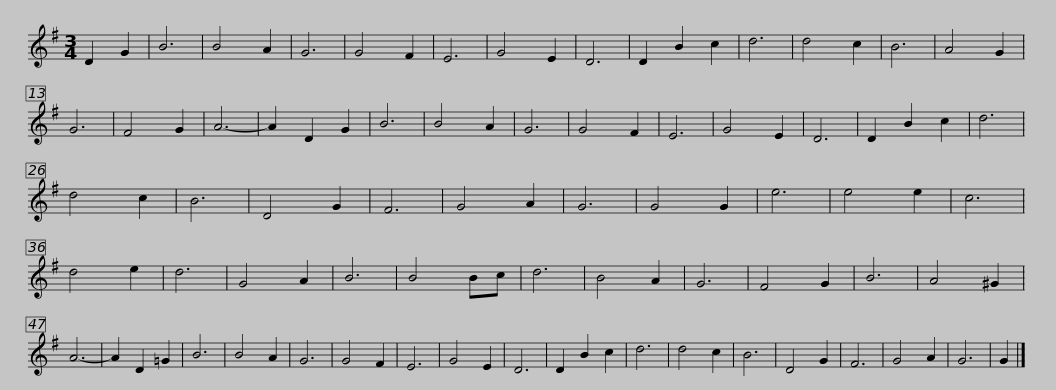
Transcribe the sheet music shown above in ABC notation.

X:1
L:1/8
M:3/4
I:linebreak $
K:G
V:1 treble
V:1
 D2 G2 | B6 | B4 A2 | G6 | G4 F2 | %5
 E6 | G4 E2 | D6 | D2 B2 c2 | d6 | %10
 d4 c2 | B6 | A4 G2 | G6 | F4 G2 | %15
 A6- | A2 D2 G2 |$ B6 | B4 A2 | G6 | %20
 G4 F2 | E6 | G4 E2 | D6 | D2 B2 c2 | %25
 d6 | d4 c2 | B6 | D4 G2 | F6 | %30
 G4 A2 | G6 | G4 G2 | e6 |$ e4 e2 | %35
 c6 | d4 e2 | d6 | G4 A2 | B6 | %40
 B4 Bc | d6 | B4 A2 | G6 | F4 G2 | %45
 B6 | A4 ^G2 | A6- | A2 D2 =G2 | B6 |$ %50
 B4 A2 | G6 | G4 F2 | E6 | G4 E2 | %55
 D6 | D2 B2 c2 | d6 | d4 c2 | B6 | %60
 D4 G2 | F6 | G4 A2 | G6 | G2 |] %65
